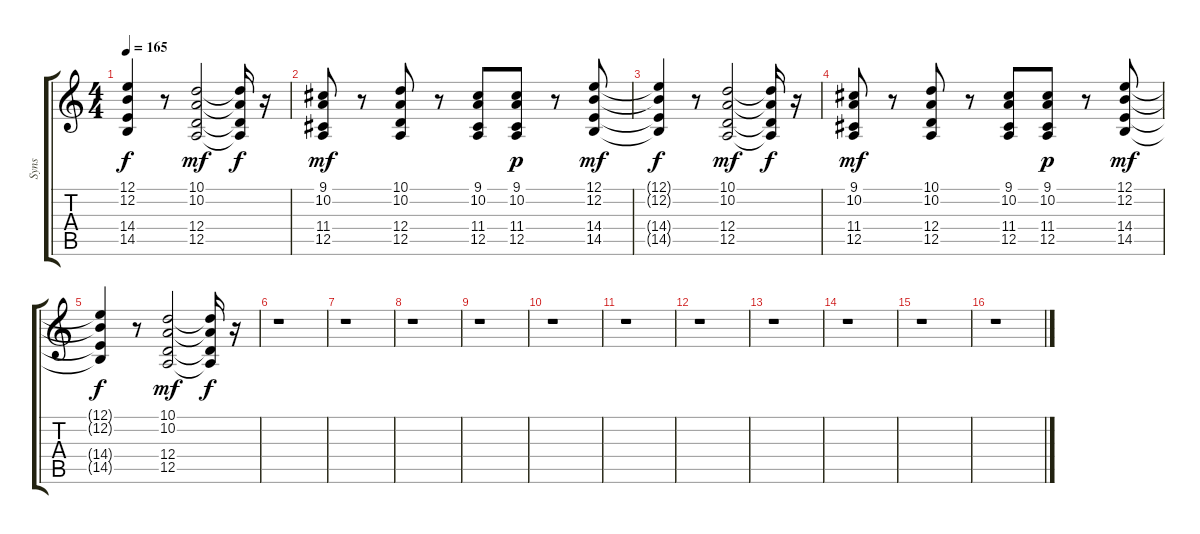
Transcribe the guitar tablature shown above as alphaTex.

\track ("Syns" "Syns") {instrument lead2sawtooth}
\staff {score tabs}
\tuning (E4 B3 G3 D3 A2 E2) {hide}
\ts (4 4)
\tempo 165
\clef g2
\ks c
(12.1{t} 12.2{t} 14.4{t} 14.5{t}).4{dy f} r.8 (10.1 10.2 12.4 12.5).2{dy mf} (10.1{t} 10.2{t} 12.4{t} 12.5{t}).16{dy f} r.16 |
(9.1 10.2 11.4 12.5).8{dy mf} r.8 (10.1 10.2 12.4 12.5).8 r.8 (9.1 10.2 11.4 12.5).8 (9.1 10.2 11.4 12.5).8{dy p} r.8 (12.1 12.2 14.4 14.5).8{dy mf} |
(12.1{t} 12.2{t} 14.4{t} 14.5{t}).4{dy f} r.8 (10.1 10.2 12.4 12.5).2{dy mf} (10.1{t} 10.2{t} 12.4{t} 12.5{t}).16{dy f} r.16 |
(9.1 10.2 11.4 12.5).8{dy mf} r.8 (10.1 10.2 12.4 12.5).8 r.8 (9.1 10.2 11.4 12.5).8 (9.1 10.2 11.4 12.5).8{dy p} r.8 (12.1 12.2 14.4 14.5).8{dy mf} |
(12.1{t} 12.2{t} 14.4{t} 14.5{t}).4{dy f} r.8 (10.1 10.2 12.4 12.5).2{dy mf} (10.1{t} 10.2{t} 12.4{t} 12.5{t}).16{dy f} r.16 |
r.1 |
r.1 |
r.1 |
r.1 |
r.1 |
r.1 |
r.1 |
r.1 |
r.1 |
r.1 |
r.1
